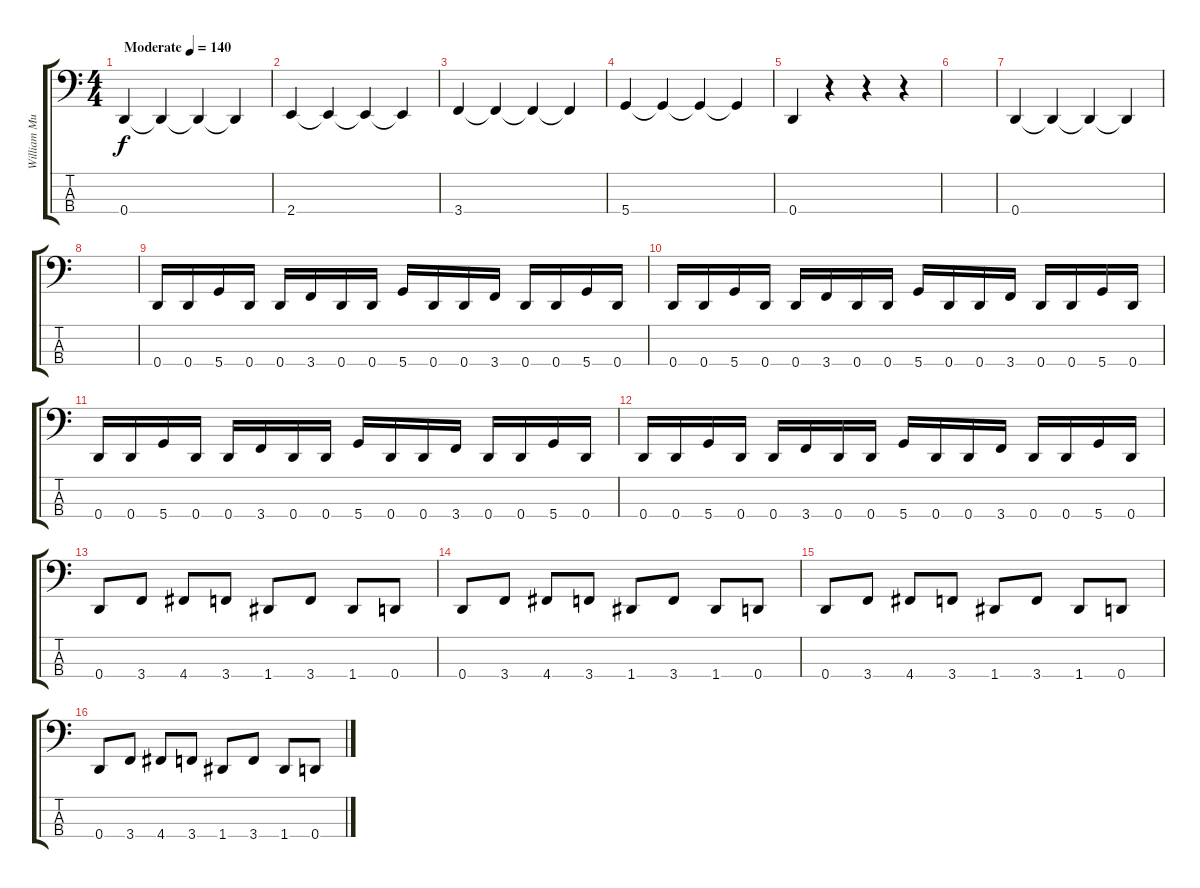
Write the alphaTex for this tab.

\track ("William Murderface" "William Mu") {instrument electricbasspick}
\staff {score tabs}
\tuning (F2 C2 G1 D1) {hide}
\ts (4 4)
\tempo (140 "Moderate")
\clef f4
\ks c
0.4.4{dy f instrument electricbasspick} 0.4{t}.4 0.4{t}.4 0.4{t}.4 |
2.4.4 2.4{t}.4 2.4{t}.4 2.4{t}.4 |
3.4.4 3.4{t}.4 3.4{t}.4 3.4{t}.4 |
5.4.4 5.4{t}.4 5.4{t}.4 5.4{t}.4 |
0.4.4 r.4 r.4 r.4 |
|
0.4.4 0.4{t}.4 0.4{t}.4 0.4{t}.4 |
|
0.4.16 0.4.16 5.4.16 0.4.16 0.4.16 3.4.16 0.4.16 0.4.16 5.4.16 0.4.16 0.4.16 3.4.16 0.4.16 0.4.16 5.4.16 0.4.16 |
0.4.16 0.4.16 5.4.16 0.4.16 0.4.16 3.4.16 0.4.16 0.4.16 5.4.16 0.4.16 0.4.16 3.4.16 0.4.16 0.4.16 5.4.16 0.4.16 |
0.4.16 0.4.16 5.4.16 0.4.16 0.4.16 3.4.16 0.4.16 0.4.16 5.4.16 0.4.16 0.4.16 3.4.16 0.4.16 0.4.16 5.4.16 0.4.16 |
0.4.16 0.4.16 5.4.16 0.4.16 0.4.16 3.4.16 0.4.16 0.4.16 5.4.16 0.4.16 0.4.16 3.4.16 0.4.16 0.4.16 5.4.16 0.4.16 |
0.4.8 3.4.8 4.4.8 3.4.8 1.4.8 3.4.8 1.4.8 0.4.8 |
0.4.8 3.4.8 4.4.8 3.4.8 1.4.8 3.4.8 1.4.8 0.4.8 |
0.4.8 3.4.8 4.4.8 3.4.8 1.4.8 3.4.8 1.4.8 0.4.8 |
0.4.8 3.4.8 4.4.8 3.4.8 1.4.8 3.4.8 1.4.8 0.4.8
